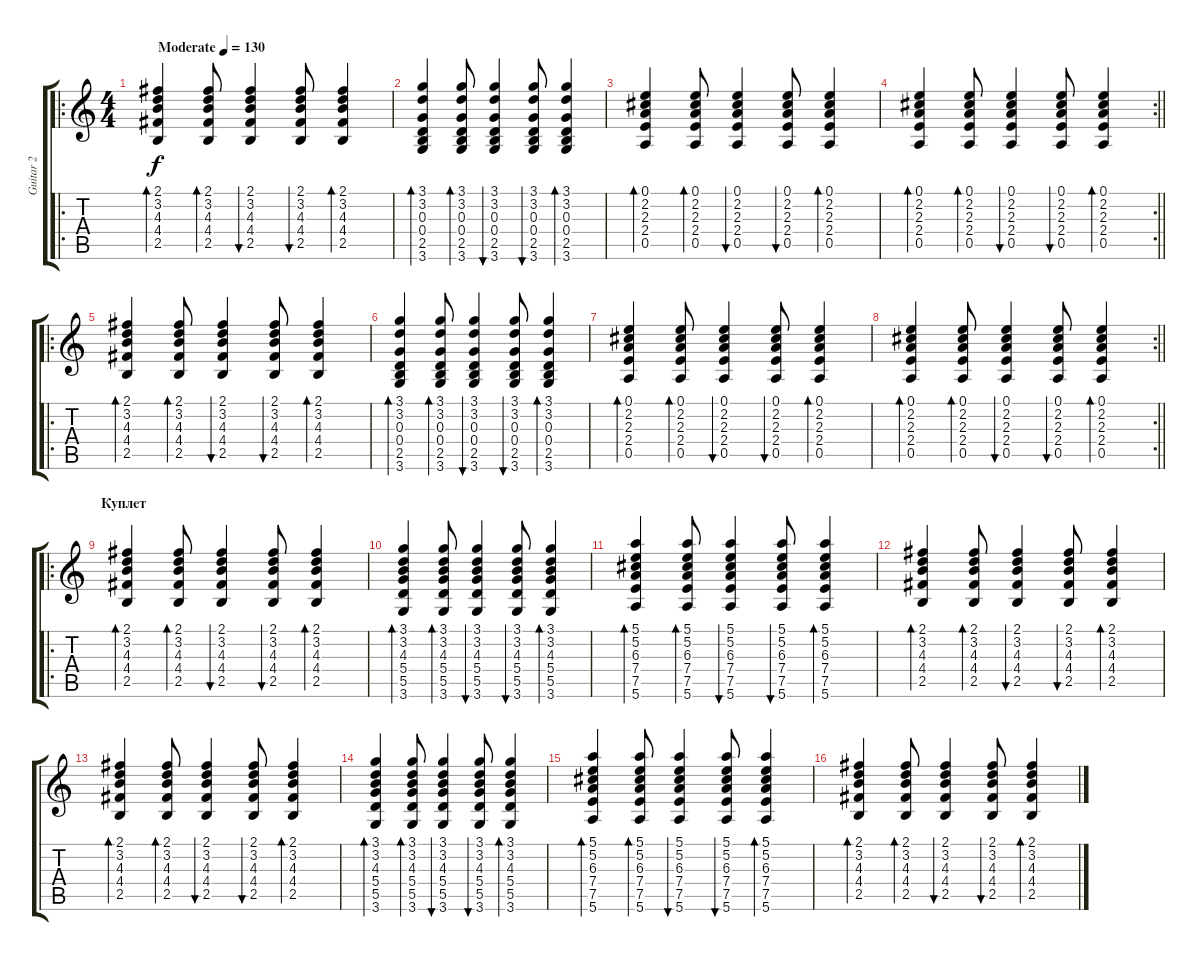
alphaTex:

\track ("Guitar 2" "Guitar 2") {instrument acousticguitarsteel}
\staff {score tabs}
\tuning (E4 B3 G3 D3 A2 E2) {hide}
\ro
\ts (4 4)
\tempo (130 "Moderate")
\clef g2
\ks c
(2.1 3.2 4.3 4.4 2.5).4{bd 30 dy f instrument acousticguitarsteel} (2.1 3.2 4.3 4.4 2.5).8{bd 30} (2.1 3.2 4.3 4.4 2.5).4{bu 30} (2.1 3.2 4.3 4.4 2.5).8{bu 30} (2.1 3.2 4.3 4.4 2.5).4{bd 30} |
(3.1 3.2 0.3 0.4 2.5 3.6).4{bd 30} (3.1 3.2 0.3 0.4 2.5 3.6).8{bd 30} (3.1 3.2 0.3 0.4 2.5 3.6).4{bu 30} (3.1 3.2 0.3 0.4 2.5 3.6).8{bu 30} (3.1 3.2 0.3 0.4 2.5 3.6).4{bd 30} |
(0.1 2.2 2.3 2.4 0.5).4{bd 30} (0.1 2.2 2.3 2.4 0.5).8{bd 30} (0.1 2.2 2.3 2.4 0.5).4{bu 30} (0.1 2.2 2.3 2.4 0.5).8{bu 30} (0.1 2.2 2.3 2.4 0.5).4{bd 30} |
\rc 2
\barLineRight lightlight
(0.1 2.2 2.3 2.4 0.5).4{bd 30} (0.1 2.2 2.3 2.4 0.5).8{bd 30} (0.1 2.2 2.3 2.4 0.5).4{bu 30} (0.1 2.2 2.3 2.4 0.5).8{bu 30} (0.1 2.2 2.3 2.4 0.5).4{bd 30} |
\ro
\section ("" "")
(2.1 3.2 4.3 4.4 2.5).4{bd 30} (2.1 3.2 4.3 4.4 2.5).8{bd 30} (2.1 3.2 4.3 4.4 2.5).4{bu 30} (2.1 3.2 4.3 4.4 2.5).8{bu 30} (2.1 3.2 4.3 4.4 2.5).4{bd 30} |
(3.1 3.2 0.3 0.4 2.5 3.6).4{bd 30} (3.1 3.2 0.3 0.4 2.5 3.6).8{bd 30} (3.1 3.2 0.3 0.4 2.5 3.6).4{bu 30} (3.1 3.2 0.3 0.4 2.5 3.6).8{bu 30} (3.1 3.2 0.3 0.4 2.5 3.6).4{bd 30} |
(0.1 2.2 2.3 2.4 0.5).4{bd 30} (0.1 2.2 2.3 2.4 0.5).8{bd 30} (0.1 2.2 2.3 2.4 0.5).4{bu 30} (0.1 2.2 2.3 2.4 0.5).8{bu 30} (0.1 2.2 2.3 2.4 0.5).4{bd 30} |
\rc 2
\barLineRight lightlight
(0.1 2.2 2.3 2.4 0.5).4{bd 30} (0.1 2.2 2.3 2.4 0.5).8{bd 30} (0.1 2.2 2.3 2.4 0.5).4{bu 30} (0.1 2.2 2.3 2.4 0.5).8{bu 30} (0.1 2.2 2.3 2.4 0.5).4{bd 30} |
\ro
\section ("" "Куплет")
(2.1 3.2 4.3 4.4 2.5).4{bd 30} (2.1 3.2 4.3 4.4 2.5).8{bd 30} (2.1 3.2 4.3 4.4 2.5).4{bu 30} (2.1 3.2 4.3 4.4 2.5).8{bu 30} (2.1 3.2 4.3 4.4 2.5).4{bd 30} |
(3.1 3.2 4.3 5.4 5.5 3.6).4{bd 30} (3.1 3.2 4.3 5.4 5.5 3.6).8{bd 30} (3.1 3.2 4.3 5.4 5.5 3.6).4{bu 30} (3.1 3.2 4.3 5.4 5.5 3.6).8{bu 30} (3.1 3.2 4.3 5.4 5.5 3.6).4{bd 30} |
(5.1 5.2 6.3 7.4 7.5 5.6).4{bd 30} (5.1 5.2 6.3 7.4 7.5 5.6).8{bd 30} (5.1 5.2 6.3 7.4 7.5 5.6).4{bu 30} (5.1 5.2 6.3 7.4 7.5 5.6).8{bu 30} (5.1 5.2 6.3 7.4 7.5 5.6).4{bd 30} |
(2.1 3.2 4.3 4.4 2.5).4{bd 30} (2.1 3.2 4.3 4.4 2.5).8{bd 30} (2.1 3.2 4.3 4.4 2.5).4{bu 30} (2.1 3.2 4.3 4.4 2.5).8{bu 30} (2.1 3.2 4.3 4.4 2.5).4{bd 30} |
(2.1 3.2 4.3 4.4 2.5).4{bd 30} (2.1 3.2 4.3 4.4 2.5).8{bd 30} (2.1 3.2 4.3 4.4 2.5).4{bu 30} (2.1 3.2 4.3 4.4 2.5).8{bu 30} (2.1 3.2 4.3 4.4 2.5).4{bd 30} |
(3.1 3.2 4.3 5.4 5.5 3.6).4{bd 30} (3.1 3.2 4.3 5.4 5.5 3.6).8{bd 30} (3.1 3.2 4.3 5.4 5.5 3.6).4{bu 30} (3.1 3.2 4.3 5.4 5.5 3.6).8{bu 30} (3.1 3.2 4.3 5.4 5.5 3.6).4{bd 30} |
(5.1 5.2 6.3 7.4 7.5 5.6).4{bd 30} (5.1 5.2 6.3 7.4 7.5 5.6).8{bd 30} (5.1 5.2 6.3 7.4 7.5 5.6).4{bu 30} (5.1 5.2 6.3 7.4 7.5 5.6).8{bu 30} (5.1 5.2 6.3 7.4 7.5 5.6).4{bd 30} |
(2.1 3.2 4.3 4.4 2.5).4{bd 30} (2.1 3.2 4.3 4.4 2.5).8{bd 30} (2.1 3.2 4.3 4.4 2.5).4{bu 30} (2.1 3.2 4.3 4.4 2.5).8{bu 30} (2.1 3.2 4.3 4.4 2.5).4{bd 30}
